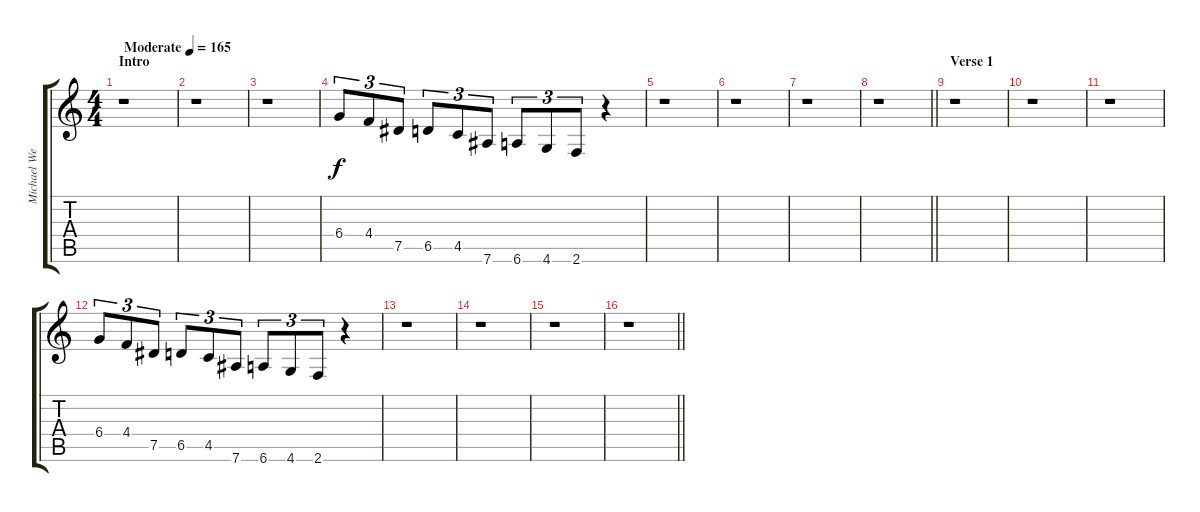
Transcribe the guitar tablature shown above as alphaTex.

\track ("Michael Weikath" "Michael We") {instrument distortionguitar}
\staff {score tabs}
\tuning (Eb4 Bb3 Gb3 Db3 Ab2 Eb2) {hide}
\ts (4 4)
\section ("" "Intro")
\tempo (165 "Moderate")
\clef g2
\ks c
r.1{dy f instrument distortionguitar} |
r.1 |
r.1 |
6.4.8{tu (3 2)} 4.4.8{tu (3 2)} 7.5.8{tu (3 2)} 6.5.8{tu (3 2)} 4.5.8{tu (3 2)} 7.6.8{tu (3 2)} 6.6.8{tu (3 2)} 4.6.8{tu (3 2)} 2.6.8{tu (3 2)} r.4 |
r.1 |
r.1 |
r.1 |
\barLineRight lightlight
r.1 |
\section ("" "Verse 1")
r.1 |
r.1 |
r.1 |
6.4.8{tu (3 2)} 4.4.8{tu (3 2)} 7.5.8{tu (3 2)} 6.5.8{tu (3 2)} 4.5.8{tu (3 2)} 7.6.8{tu (3 2)} 6.6.8{tu (3 2)} 4.6.8{tu (3 2)} 2.6.8{tu (3 2)} r.4 |
r.1 |
r.1 |
r.1 |
\barLineRight lightlight
r.1
